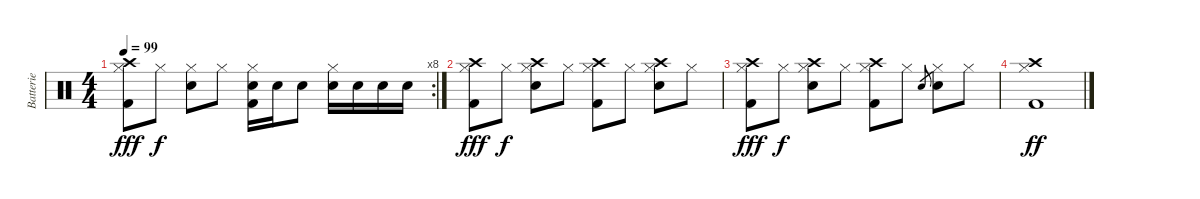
\track ("Batterie" "Batterie") {instrument percussion}
\staff {score}
\articulation defaults
\rc 8
\ts (4 4)
\tempo 99
\clef neutral
\ks c
("Hi-Hat (closed)" "Kick (hit) 2" "Crash high (hit)").8{dy fff} "Hi-Hat (closed)".8{dy f} ("Hi-Hat (closed)" "Electric Snare (hit)").8 "Hi-Hat (closed)".8 ("Hi-Hat (closed)" "Kick (hit) 2" "Electric Snare (hit)").16 "Electric Snare (hit)".16 "Electric Snare (hit)".8 ("Hi-Hat (closed)" "Electric Snare (hit)").16 "Electric Snare (hit)".16 "Electric Snare (hit)".16 "Electric Snare (hit)".16 |
("Hi-Hat (closed)" "Kick (hit) 2" "Crash high (hit)").8{dy fff} "Hi-Hat (closed)".8{dy f} ("Hi-Hat (closed)" "Electric Snare (hit)" "Crash high (hit)").8 "Hi-Hat (closed)".8 ("Hi-Hat (closed)" "Kick (hit) 2" "Crash high (hit)").8 "Hi-Hat (closed)".8 ("Hi-Hat (closed)" "Electric Snare (hit)" "Crash high (hit)").8 "Hi-Hat (closed)".8 |
("Hi-Hat (closed)" "Kick (hit) 2" "Crash high (hit)").8{dy fff} "Hi-Hat (closed)".8{dy f} ("Hi-Hat (closed)" "Electric Snare (hit)" "Crash high (hit)").8 "Hi-Hat (closed)".8 ("Hi-Hat (closed)" "Kick (hit) 2" "Crash high (hit)").8 "Hi-Hat (closed)".8 "Electric Snare (hit)".8{gr} ("Hi-Hat (closed)" "Electric Snare (hit)").8 "Hi-Hat (closed)".8 |
("Hi-Hat (closed)" "Kick (hit) 2" "Crash high (hit)").1{dy ff}
